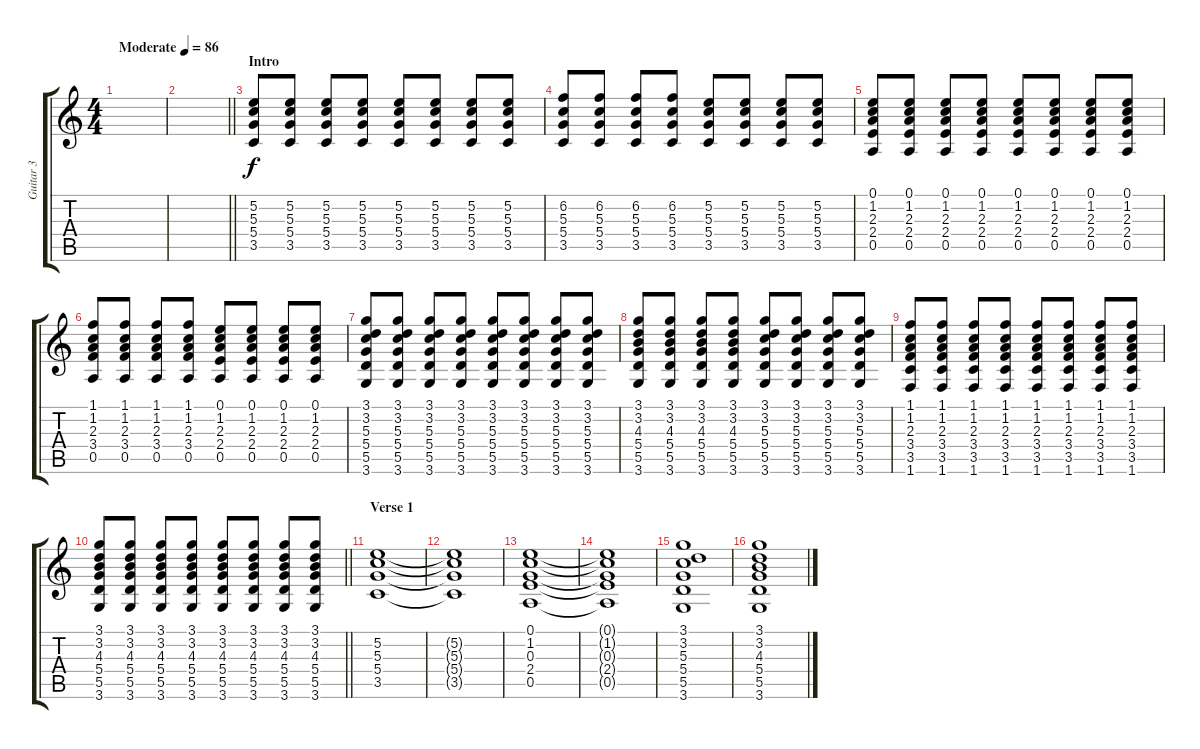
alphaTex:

\track ("Guitar 3" "Guitar 3") {instrument acousticguitarsteel}
\staff {score tabs}
\tuning (E4 B3 G3 D3 A2 E2) {hide}
\ts (4 4)
\tempo (86 "Moderate")
\clef g2
\ks c
|
\barLineRight lightlight
|
\section ("" "Intro")
(5.2 5.3 5.4 3.5).8 (5.2 5.3 5.4 3.5).8 (5.2 5.3 5.4 3.5).8 (5.2 5.3 5.4 3.5).8 (5.2 5.3 5.4 3.5).8 (5.2 5.3 5.4 3.5).8 (5.2 5.3 5.4 3.5).8 (5.2 5.3 5.4 3.5).8 |
(6.2 5.3 5.4 3.5).8 (6.2 5.3 5.4 3.5).8 (6.2 5.3 5.4 3.5).8 (6.2 5.3 5.4 3.5).8 (5.2 5.3 5.4 3.5).8 (5.2 5.3 5.4 3.5).8 (5.2 5.3 5.4 3.5).8 (5.2 5.3 5.4 3.5).8 |
(0.1 1.2 2.3 2.4 0.5).8 (0.1 1.2 2.3 2.4 0.5).8 (0.1 1.2 2.3 2.4 0.5).8 (0.1 1.2 2.3 2.4 0.5).8 (0.1 1.2 2.3 2.4 0.5).8 (0.1 1.2 2.3 2.4 0.5).8 (0.1 1.2 2.3 2.4 0.5).8 (0.1 1.2 2.3 2.4 0.5).8 |
(1.1 1.2 2.3 3.4 0.5).8 (1.1 1.2 2.3 3.4 0.5).8 (1.1 1.2 2.3 3.4 0.5).8 (1.1 1.2 2.3 3.4 0.5).8 (0.1 1.2 2.3 2.4 0.5).8 (0.1 1.2 2.3 2.4 0.5).8 (0.1 1.2 2.3 2.4 0.5).8 (0.1 1.2 2.3 2.4 0.5).8 |
(3.1 3.2 5.3 5.4 5.5 3.6).8 (3.1 3.2 5.3 5.4 5.5 3.6).8 (3.1 3.2 5.3 5.4 5.5 3.6).8 (3.1 3.2 5.3 5.4 5.5 3.6).8 (3.1 3.2 5.3 5.4 5.5 3.6).8 (3.1 3.2 5.3 5.4 5.5 3.6).8 (3.1 3.2 5.3 5.4 5.5 3.6).8 (3.1 3.2 5.3 5.4 5.5 3.6).8 |
(3.1 3.2 4.3 5.4 5.5 3.6).8 (3.1 3.2 4.3 5.4 5.5 3.6).8 (3.1 3.2 4.3 5.4 5.5 3.6).8 (3.1 3.2 4.3 5.4 5.5 3.6).8 (3.1 3.2 5.3 5.4 5.5 3.6).8 (3.1 3.2 5.3 5.4 5.5 3.6).8 (3.1 3.2 5.3 5.4 5.5 3.6).8 (3.1 3.2 5.3 5.4 5.5 3.6).8 |
(1.1 1.2 2.3 3.4 3.5 1.6).8 (1.1 1.2 2.3 3.4 3.5 1.6).8 (1.1 1.2 2.3 3.4 3.5 1.6).8 (1.1 1.2 2.3 3.4 3.5 1.6).8 (1.1 1.2 2.3 3.4 3.5 1.6).8 (1.1 1.2 2.3 3.4 3.5 1.6).8 (1.1 1.2 2.3 3.4 3.5 1.6).8 (1.1 1.2 2.3 3.4 3.5 1.6).8 |
\barLineRight lightlight
(3.1 3.2 4.3 5.4 5.5 3.6).8 (3.1 3.2 4.3 5.4 5.5 3.6).8 (3.1 3.2 4.3 5.4 5.5 3.6).8 (3.1 3.2 4.3 5.4 5.5 3.6).8 (3.1 3.2 4.3 5.4 5.5 3.6).8 (3.1 3.2 4.3 5.4 5.5 3.6).8 (3.1 3.2 4.3 5.4 5.5 3.6).8 (3.1 3.2 4.3 5.4 5.5 3.6).8 |
\section ("" "Verse 1")
(5.2 5.3 5.4 3.5).1 |
(5.2{t} 5.3{t} 5.4{t} 3.5{t}).1 |
(0.1 1.2 0.3 2.4 0.5).1 |
(0.1{t} 1.2{t} 0.3{t} 2.4{t} 0.5{t}).1 |
(3.1 3.2 5.3 5.4 5.5 3.6).1 |
(3.1 3.2 4.3 5.4 5.5 3.6).1
